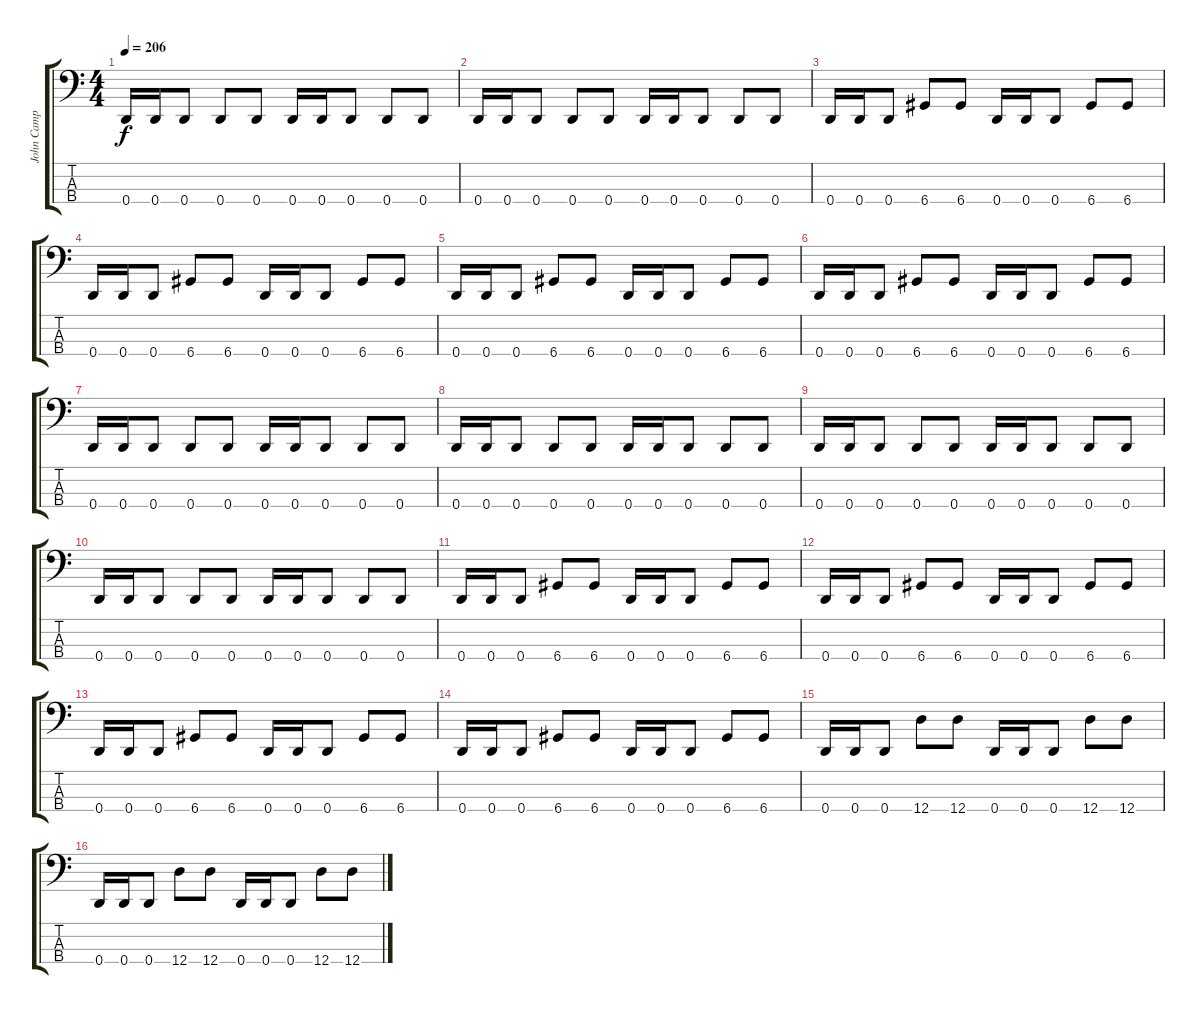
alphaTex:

\track ("John Camp bell" "John Camp ") {instrument electricbasspick}
\staff {score tabs}
\tuning (G2 D2 A1 D1) {hide}
\ts (4 4)
\tempo 206
\clef f4
\ks c
0.4.16{dy f} 0.4.16 0.4.8 0.4.8 0.4.8 0.4.16 0.4.16 0.4.8 0.4.8 0.4.8 |
0.4.16 0.4.16 0.4.8 0.4.8 0.4.8 0.4.16 0.4.16 0.4.8 0.4.8 0.4.8 |
0.4.16 0.4.16 0.4.8 6.4.8 6.4.8 0.4.16 0.4.16 0.4.8 6.4.8 6.4.8 |
0.4.16 0.4.16 0.4.8 6.4.8 6.4.8 0.4.16 0.4.16 0.4.8 6.4.8 6.4.8 |
0.4.16 0.4.16 0.4.8 6.4.8 6.4.8 0.4.16 0.4.16 0.4.8 6.4.8 6.4.8 |
0.4.16 0.4.16 0.4.8 6.4.8 6.4.8 0.4.16 0.4.16 0.4.8 6.4.8 6.4.8 |
0.4.16{instrument electricbasspick} 0.4.16 0.4.8 0.4.8 0.4.8 0.4.16 0.4.16 0.4.8 0.4.8 0.4.8 |
0.4.16 0.4.16 0.4.8 0.4.8 0.4.8 0.4.16 0.4.16 0.4.8 0.4.8 0.4.8 |
0.4.16 0.4.16 0.4.8 0.4.8 0.4.8 0.4.16 0.4.16 0.4.8 0.4.8 0.4.8 |
0.4.16 0.4.16 0.4.8 0.4.8 0.4.8 0.4.16 0.4.16 0.4.8 0.4.8 0.4.8 |
0.4.16 0.4.16 0.4.8 6.4.8 6.4.8 0.4.16 0.4.16 0.4.8 6.4.8 6.4.8 |
0.4.16 0.4.16 0.4.8 6.4.8 6.4.8 0.4.16 0.4.16 0.4.8 6.4.8 6.4.8 |
0.4.16 0.4.16 0.4.8 6.4.8 6.4.8 0.4.16 0.4.16 0.4.8 6.4.8 6.4.8 |
0.4.16 0.4.16 0.4.8 6.4.8 6.4.8 0.4.16 0.4.16 0.4.8 6.4.8 6.4.8 |
0.4.16 0.4.16 0.4.8 12.4.8 12.4.8 0.4.16 0.4.16 0.4.8 12.4.8 12.4.8 |
0.4.16 0.4.16 0.4.8 12.4.8 12.4.8 0.4.16 0.4.16 0.4.8 12.4.8 12.4.8
